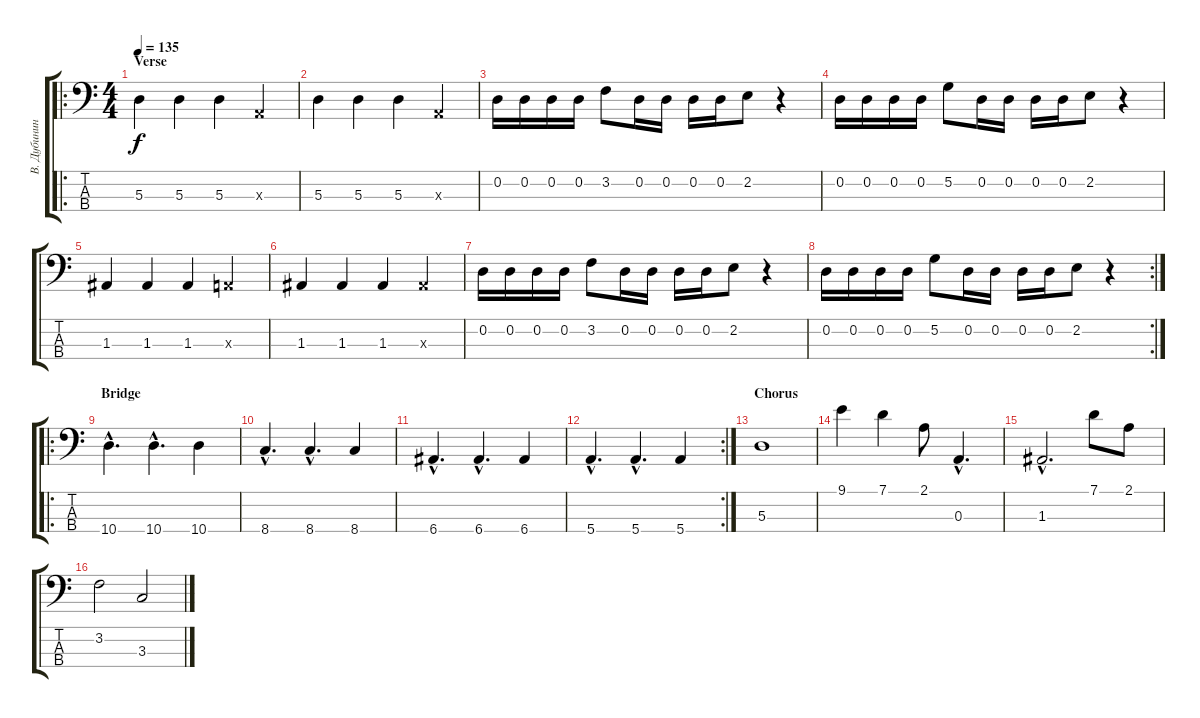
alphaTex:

\track ("В. Дубинин " "В. Дубинин") {instrument electricbassfinger}
\staff {score tabs}
\tuning (G2 D2 A1 E1) {hide}
\ro
\ts (4 4)
\section ("" "Verse")
\tempo 135
\clef f4
\ks c
5.3.4{dy f} 5.3.4 5.3.4 0.3{x}.4 |
5.3.4 5.3.4 5.3.4 0.3{x}.4 |
0.2.16 0.2.16 0.2.16 0.2.16 3.2.8 0.2.16 0.2.16 0.2.16 0.2.16 2.2.8 r.4 |
0.2.16 0.2.16 0.2.16 0.2.16 5.2.8 0.2.16 0.2.16 0.2.16 0.2.16 2.2.8 r.4 |
1.3.4 1.3.4 1.3.4 0.3{x}.4 |
1.3.4 1.3.4 1.3.4 1.3{x}.4 |
0.2.16 0.2.16 0.2.16 0.2.16 3.2.8 0.2.16 0.2.16 0.2.16 0.2.16 2.2.8 r.4 |
\rc 2
0.2.16 0.2.16 0.2.16 0.2.16 5.2.8 0.2.16 0.2.16 0.2.16 0.2.16 2.2.8 r.4 |
\ro
\section ("" "Bridge")
10.4{hac}.4{d} 10.4{hac}.4{d} 10.4.4 |
8.4{hac}.4{d} 8.4{hac}.4{d} 8.4.4 |
6.4{hac}.4{d} 6.4{hac}.4{d} 6.4.4 |
\rc 2
5.4{hac}.4{d} 5.4{hac}.4{d} 5.4.4 |
\section ("" "Chorus")
5.3.1 |
9.1.4 7.1.4 2.1.8 0.3{hac}.4{d} |
1.3{hac}.2{d} 7.1.8 2.1.8 |
3.2.2 3.3.2
